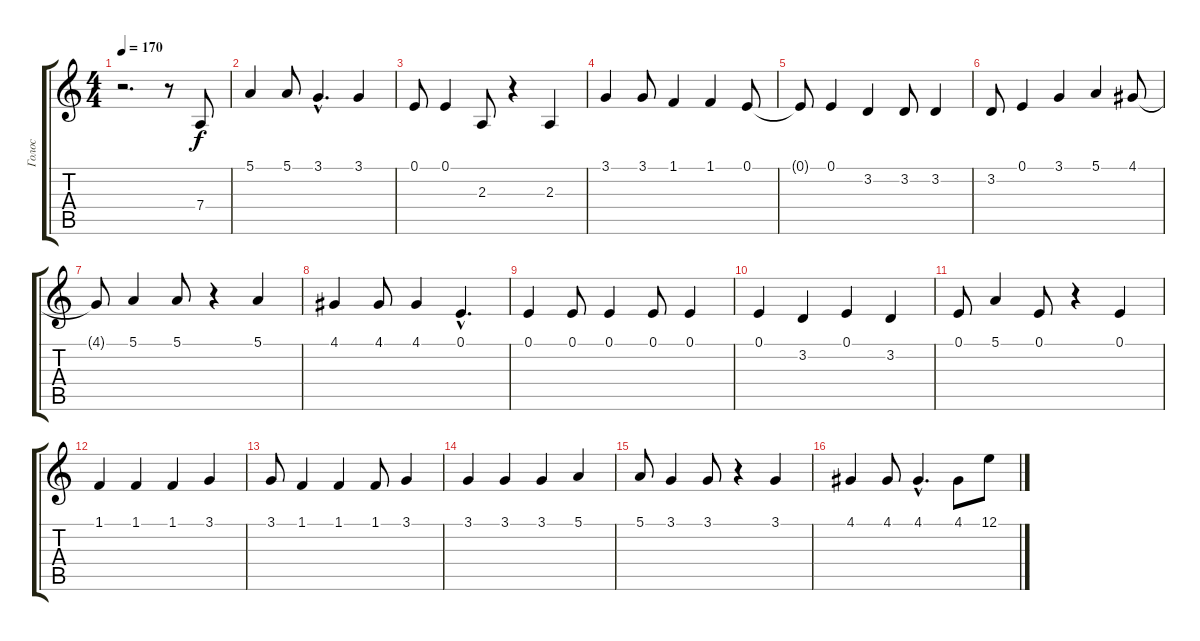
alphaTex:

\track ("Голос" "Голос") {instrument clavinet}
\staff {score tabs}
\tuning (E4 B3 G3 D3 A2 E2) {hide}
\ts (4 4)
\tempo 170
\clef g2
\ks c
r.2{d dy f instrument clavinet} r.8 7.4.8 |
5.1.4 5.1.8 3.1{hac}.4{d} 3.1.4 |
0.1.8 0.1.4 2.3.8 r.4 2.3.4 |
3.1.4 3.1.8 1.1.4 1.1.4 0.1.8 |
0.1{t}.8 0.1.4 3.2.4 3.2.8 3.2.4 |
3.2.8 0.1.4 3.1.4 5.1.4 4.1.8 |
4.1{t}.8 5.1.4 5.1.8 r.4 5.1.4 |
4.1.4 4.1.8 4.1.4 0.1{hac}.4{d} |
0.1.4 0.1.8 0.1.4 0.1.8 0.1.4 |
0.1.4 3.2.4 0.1.4 3.2.4 |
0.1.8 5.1.4 0.1.8 r.4 0.1.4 |
1.1.4 1.1.4 1.1.4 3.1.4 |
3.1.8 1.1.4 1.1.4 1.1.8 3.1.4 |
3.1.4 3.1.4 3.1.4 5.1.4 |
5.1.8 3.1.4 3.1.8 r.4 3.1.4 |
4.1.4 4.1.8 4.1{hac}.4{d} 4.1.8 12.1.8
